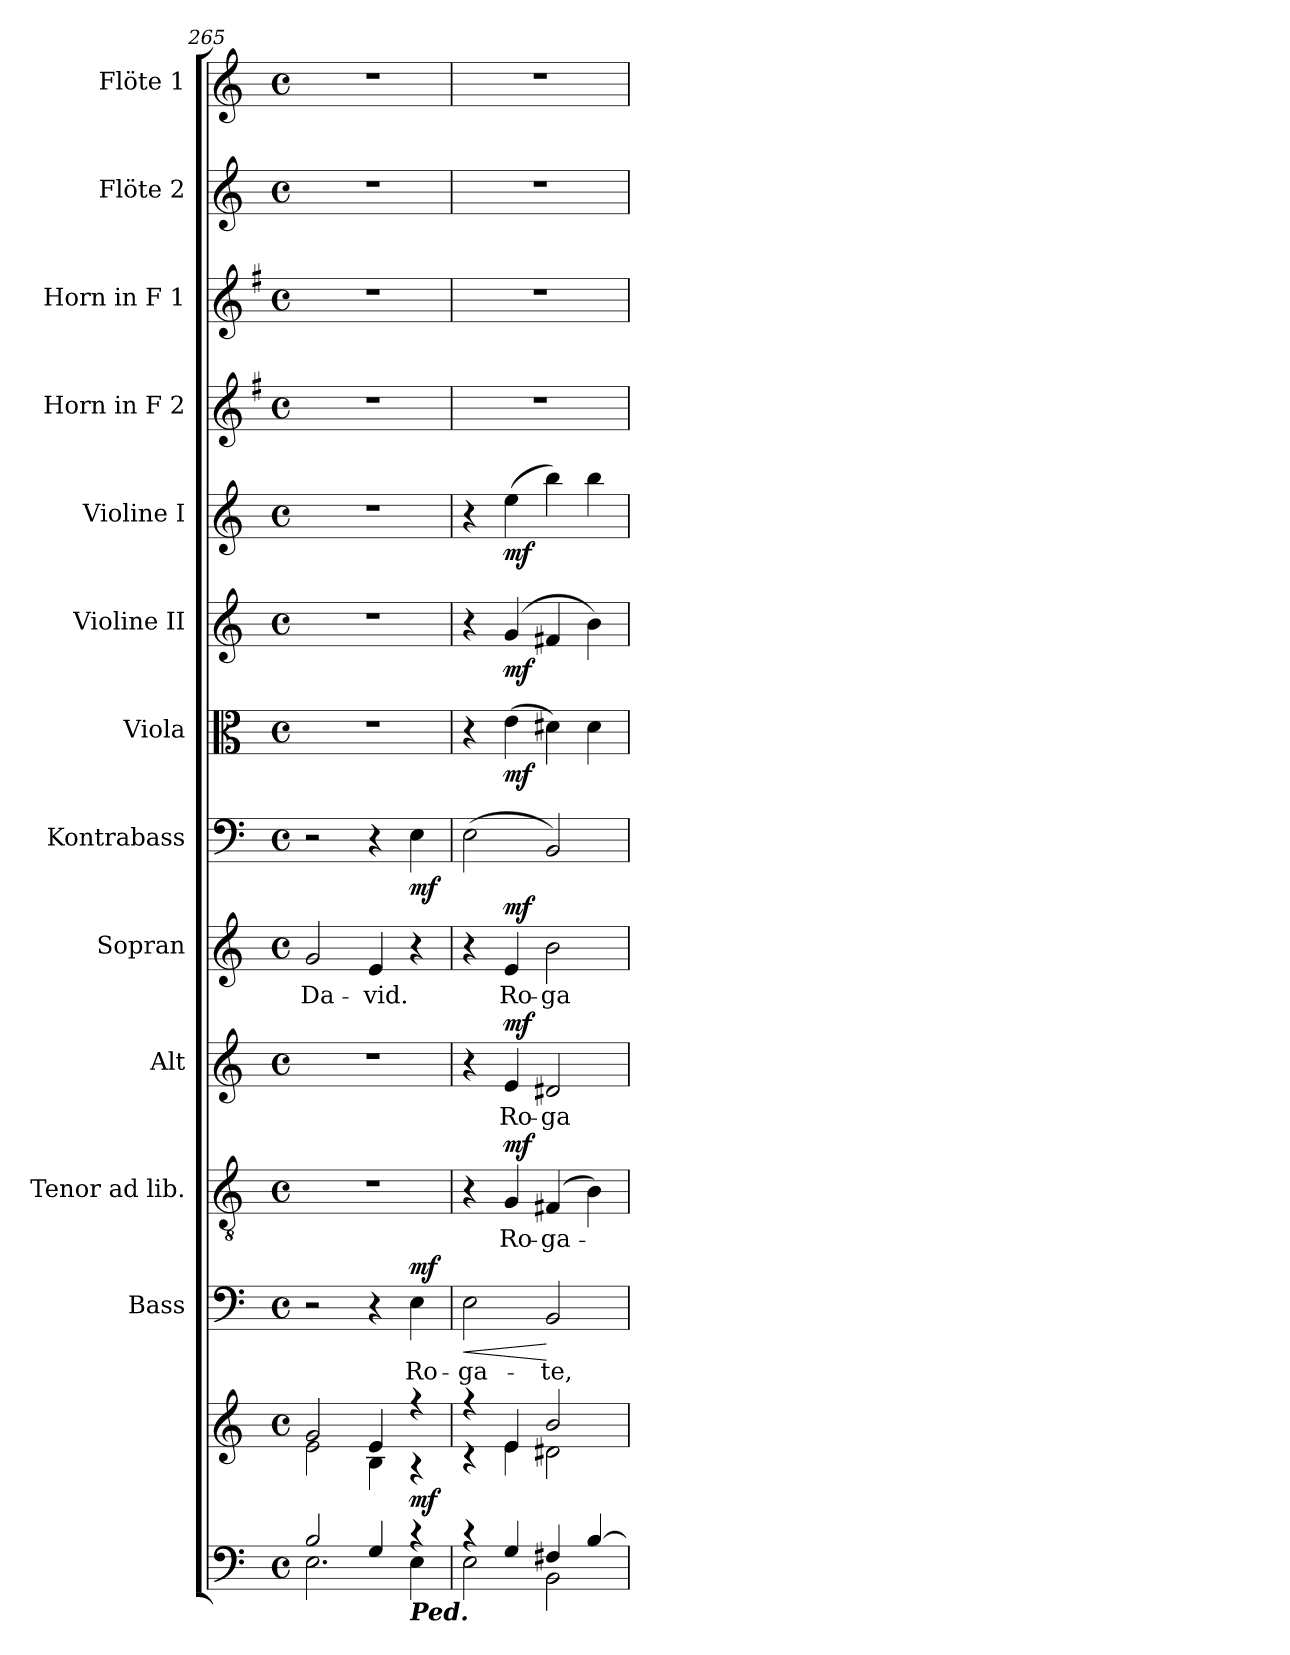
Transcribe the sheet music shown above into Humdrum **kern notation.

**kern	**kern	**dynam	**kern	**text	**dynam	**kern	**text	**dynam	**kern	**text	**dynam	**kern	**text	**dynam	**kern	**dynam	**kern	**dynam	**kern	**dynam	**kern	**dynam	**kern	**kern	**kern	**kern
*part13	*part13	*part13	*part12	*part12	*part12	*part11	*part11	*part11	*part10	*part10	*part10	*part9	*part9	*part9	*part8	*part8	*part7	*part7	*part6	*part6	*part5	*part5	*part4	*part3	*part2	*part1
*staff14	*staff13	*staff13/14	*staff12	*staff12	*staff12	*staff11	*staff11	*staff11	*staff10	*staff10	*staff10	*staff9	*staff9	*staff9	*staff8	*staff8	*staff7	*staff7	*staff6	*staff6	*staff5	*staff5	*staff4	*staff3	*staff2	*staff1
*	*	*	*I"Bass	*	*	*I"Tenor ad lib.	*	*	*I"Alt	*	*	*I"Sopran	*	*	*I"Kontrabass	*	*I"Viola	*	*I"Violine II	*	*I"Violine I	*	*I"Horn in F 2	*I"Horn in F 1	*I"Flöte 2	*I"Flöte 1
*	*	*	*I'B.	*	*	*I'T.	*	*	*I'A.	*	*	*I'S.	*	*	*I'Kb.	*	*I'Vla.	*	*I'Vl. II	*	*I'Vl. I	*	*	*	*I'Fl. 2	*I'Fl. 1
*clefF4	*clefG2	*	*clefF4	*	*	*clefGv2	*	*	*clefG2	*	*	*clefG2	*	*	*clefF4	*	*clefC3	*	*clefG2	*	*clefG2	*	*clefG2	*clefG2	*clefG2	*clefG2
*	*	*	*	*	*	*	*	*	*	*	*	*	*	*	*ITrd7c12	*	*	*	*	*	*	*	*ITrd4c7	*ITrd4c7	*	*
*k[]	*k[]	*	*k[]	*	*	*k[]	*	*	*k[]	*	*	*k[]	*	*	*k[]	*	*k[]	*	*k[]	*	*k[]	*	*k[]	*k[]	*k[]	*k[]
*C:	*C:	*	*C:	*	*	*C:	*	*	*C:	*	*	*C:	*	*	*C:	*	*C:	*	*C:	*	*C:	*	*C:	*C:	*C:	*C:
*M4/4	*M4/4	*	*M4/4	*	*	*M4/4	*	*	*M4/4	*	*	*M4/4	*	*	*M4/4	*	*M4/4	*	*M4/4	*	*M4/4	*	*M4/4	*M4/4	*M4/4	*M4/4
*met(c)	*met(c)	*	*met(c)	*	*	*met(c)	*	*	*met(c)	*	*	*met(c)	*	*	*met(c)	*	*met(c)	*	*met(c)	*	*met(c)	*	*met(c)	*met(c)	*met(c)	*met(c)
=265	=265	=265	=265	=265	=265	=265	=265	=265	=265	=265	=265	=265	=265	=265	=265	=265	=265	=265	=265	=265	=265	=265	=265	=265	=265	=265
*^	*^	*	*	*	*	*	*	*	*	*	*	*	*	*	*	*	*	*	*	*	*	*	*	*	*	*
!	!	!	!	!	!	!	!	!	!	!	!	!	!	!	!LO:LY:b	!	!	!	!	!	!	!	!	!	!	!	!	!
2B/	2.E\	2g/	2e\	.	2r	.	.	1r	.	.	1r	.	.	2g/	Da-	.	2r	.	1r	.	1r	.	1r	.	1r	1r	1r	1r
!	!	!	!	!	!	!	!	!	!	!	!	!	!	!	!LO:LY:b	!	!	!	!	!	!	!	!	!	!	!	!	!
4G/	.	4e/	4B\	.	4r	.	.	.	.	.	.	.	.	4e/	-vid.	.	4r	.	.	.	.	.	.	.	.	.	.	.
!LO:TX:b:Bi:t=Ped.	!	!	!	!	!	!	!	!	!	!	!	!	!	!	!	!	!	!	!	!	!	!	!	!	!	!	!	!
!	!	!	!	!LO:DY:b	!	!LO:LY:b	!LO:DY:a	!	!	!	!	!	!	!	!	!	!	!LO:DY:b	!	!	!	!	!	!	!	!	!	!
4rc	4E\	4r	4r	mf	4E\	Ro-	mf	.	.	.	.	.	.	4r	.	.	4EE\	mf	.	.	.	.	.	.	.	.	.	.
=266	=266	=266	=266	=266	=266	=266	=266	=266	=266	=266	=266	=266	=266	=266	=266	=266	=266	=266	=266	=266	=266	=266	=266	=266	=266	=266	=266	=266
!	!	!	!	!	!	!LO:LY:b	!LO:HP:b	!	!	!	!	!	!	!	!	!	!	!	!	!	!	!	!	!	!	!	!	!
4rc	2E\	4r	4r	.	2E\	-ga-	<	4r	.	.	4r	.	.	4r	.	.	(>2EE\	.	4r	.	4r	.	4r	.	1r	1r	1r	1r
!	!	!	!	!	!	!	!	!	!LO:LY:b	!LO:DY:a	!	!LO:LY:b	!LO:DY:a	!	!LO:LY:b	!LO:DY:a	!	!	!	!LO:DY:b	!	!LO:DY:b	!	!LO:DY:b	!	!	!	!
4G/	.	4e/	4e\	.	.	.	.	4G/	Ro-	mf	4e/	Ro-	mf	4e/	Ro-	mf	.	.	(>4e\	mf	(4g/	mf	(>4ee\	mf	.	.	.	.
!	!	!	!	!	!	!LO:LY:b	!	!	!LO:LY:b	!	!	!LO:LY:b	!	!	!LO:LY:b	!	!	!	!	!	!	!	!	!	!	!	!	!
4F#X/	2BB\	2b/	2d#X\	.	2BB/	-te,	[	(4F#X/	-ga-	.	2d#X/	-ga-	.	2b\	-ga-	.	2BBB/)	.	4d#X\)	.	4f#X/	.	4bb\)	.	.	.	.	.
[>4B/	.	.	.	.	.	.	.	4B\)	.	.	.	.	.	.	.	.	.	.	4d#\	.	4b\)	.	4bb\	.	.	.	.	.
*v	*v	*	*	*	*	*	*	*	*	*	*	*	*	*	*	*	*	*	*	*	*	*	*	*	*	*	*	*
*	*v	*v	*	*	*	*	*	*	*	*	*	*	*	*	*	*	*	*	*	*	*	*	*	*	*	*	*
=	=	=	=	=	=	=	=	=	=	=	=	=	=	=	=	=	=	=	=	=	=	=	=	=	=	=
*-	*-	*-	*-	*-	*-	*-	*-	*-	*-	*-	*-	*-	*-	*-	*-	*-	*-	*-	*-	*-	*-	*-	*-	*-	*-	*-
